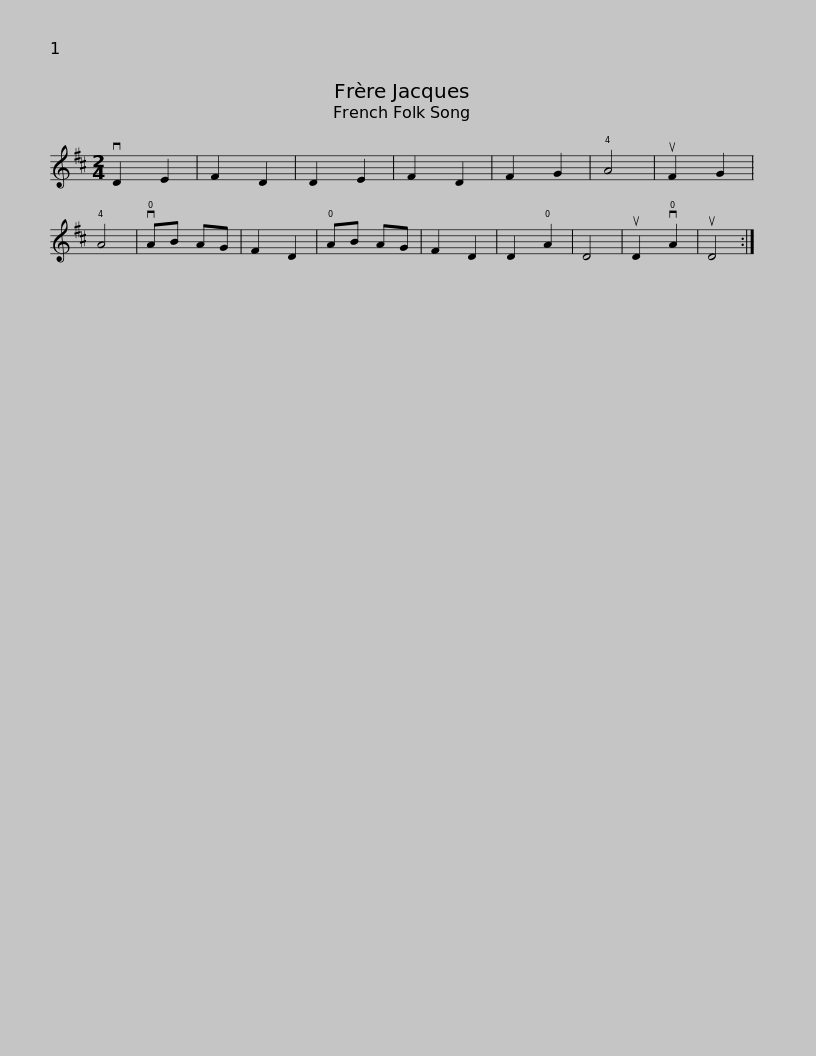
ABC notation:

X:1
L:1/8
M:2/4
I:linebreak $
K:D
V:1 treble
V:1
 vD2 E2 | F2 D2 | D2 E2 | F2 D2 | F2 G2 | %5
 !4!A4 | uF2 G2 | !4!A4 |$ v!0!AB AG | F2 D2 | %10
 !0!AB AG | F2 D2 | D2 !0!A2 | D4 | uD2 v!0!A2 | %15
 uD4 :| %16
